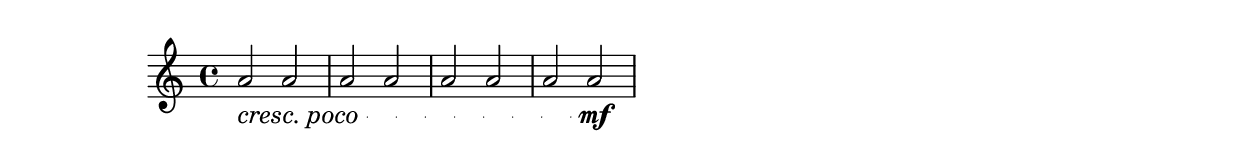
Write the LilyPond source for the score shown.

%% Do not edit this file; it is automatically
%% generated from LSR http://lsr.dsi.unimi.it
%% This file is in the public domain.
\version "2.13.4"

\header {
  lsrtags = "expressive-marks"

%% Translation of GIT committish: b2d4318d6c53df8469dfa4da09b27c15a374d0ca
  texidoces = "
Se puede modificar el texto empleado para los crescendos y
decrescendos modificando las propiedades de contexto
@code{crescendoText} y @code{decrescendoText}.  El estilo de la
línea de extensión se puede cambiar modificando la propiedad
@code{'style} de @code{DynamicTextSpanner}.  El valor
predeterminado es @code{'hairpin} (regulador), y entre otros
valores posibles se encuentran @code{'line} (línea),
@code{'dashed-line} (línea discontinua) y @code{'dotted-line}
(línea de puntos):

"
  doctitlees = "Cambiar el texto y los estilos de objeto de extensión para las indicaciones dinámicas textuales"


%% Translation of GIT committish: d96023d8792c8af202c7cb8508010c0d3648899d
texidocde = "
Der Text, der für Crescendo und Decrescendo gestzt wird, kann geändert
werden, indem man die Eigenschaften @code{crescendoText} und
@code{decrescendoText} verändert.  Der Stil des Streckers kann auch
geändert werden, indem die @code{'style}-Eigenschaft des
@code{DynamicTextSpanner} beeinflusst wird.  Der Standardwert ist
@code{'hairpin}, ander Möglichkeiten sind @code{'line}, @code{'dashed-line}
und @code{'dotted-line}.
"
  doctitlede = "Text und Strecker-Stile für Dynamik-Texte ändern"

%% Translation of GIT committish: ae814f45737bd1bdaf65b413a4c37f70b84313b7
  texidocfr = "
Le texte par défaut des crescendos et decrescendos se change en
modifiant les propriétés de contexte @code{crescendoText} et 
@code{decrescendoText}. L'aspect de la ligne d'extension est fonction
de la propriété @code{'style} du @code{DynamicTextSpanner}.  Sa valeur
par défaut est @code{'hairpin}, mais d'autres valeurs sont disponibles,
comme @code{'line}, @code{'dashed-line} et @code{'dotted-line}.

"
  doctitlefr = "Modifidation du texte et de l'extension de nuances textuelles"


  texidoc = "
The text used for crescendos and decrescendos can be changed by
modifying the context properties @code{crescendoText} and
@code{decrescendoText}. The style of the spanner line can be changed by
modifying the @code{'style} property of @code{DynamicTextSpanner}.  The
default value is @code{'hairpin}, and other possible values include
@code{'line}, @code{'dashed-line} and @code{'dotted-line}. 

"
  doctitle = "Changing text and spanner styles for text dynamics"
} % begin verbatim

\relative c'' {
  \set crescendoText = \markup { \italic { cresc. poco } }
  \set crescendoSpanner = #'text
  \override DynamicTextSpanner #'style = #'dotted-line
  a2\< a
  a2 a
  a2 a
  a2 a\mf
}
